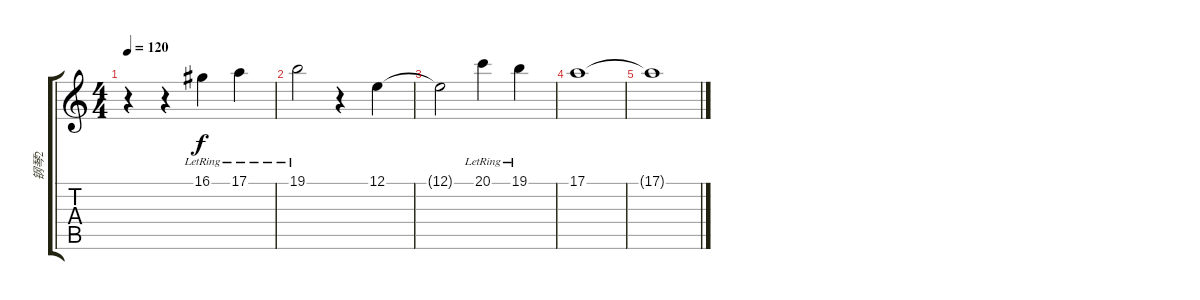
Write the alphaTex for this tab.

\track ("钢琴2" "钢琴2") {instrument acousticgrandpiano}
\staff {score tabs}
\tuning (E4 B3 G3 D3 A2 E2) {hide}
\ts (4 4)
\tempo 120
\clef g2
\ks c
r.4{dy f} r.4 16.1{lr}.4 17.1{lr}.4 |
19.1{lr}.2 r.4 12.1.4 |
12.1{t}.2 20.1{lr}.4 19.1{lr}.4 |
17.1.1 |
17.1{t}.1
